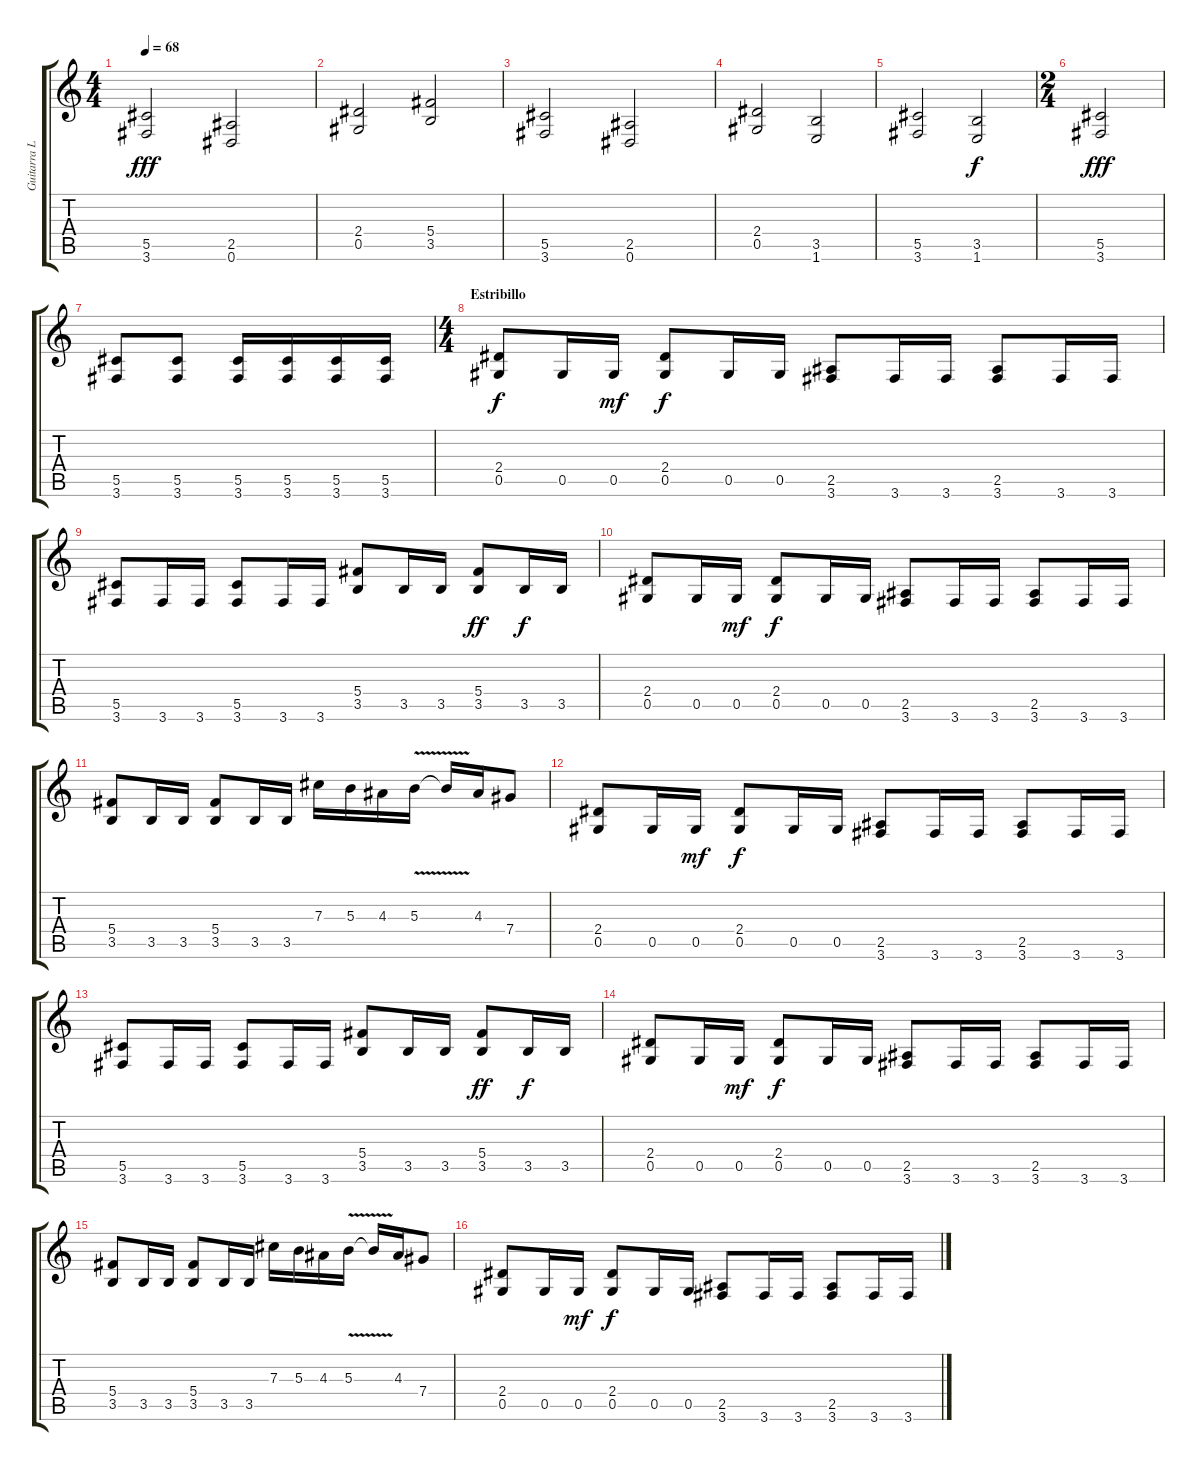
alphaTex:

\track ("Guitarra Lider 2" "Guitarra L") {instrument distortionguitar}
\staff {score tabs}
\tuning (Eb4 Bb3 Gb3 Db3 Ab2 Eb2) {hide}
\ts (4 4)
\tempo 68
\clef g2
\ks c
(5.5 3.6).2{dy fff} (2.5 0.6).2 |
(2.4 0.5).2 (5.4 3.5).2 |
(5.5 3.6).2 (2.5 0.6).2 |
(2.4 0.5).2 (3.5 1.6).2 |
(5.5 3.6).2 (3.5 1.6).2{dy f} |
\ts (2 4)
(5.5 3.6).2{dy fff} |
(5.5 3.6).8 (5.5 3.6).8 (5.5 3.6).16 (5.5 3.6).16 (5.5 3.6).16 (5.5 3.6).16 |
\ts (4 4)
\section ("" "Estribillo")
(2.4 0.5).8{dy f} 0.5.16 0.5.16{dy mf} (2.4 0.5).8{dy f} 0.5.16 0.5.16 (2.5 3.6).8 3.6.16 3.6.16 (2.5 3.6).8 3.6.16 3.6.16 |
(5.5 3.6).8 3.6.16 3.6.16 (5.5 3.6).8 3.6.16 3.6.16 (5.4 3.5).8 3.5.16 3.5.16 (5.4 3.5).8{dy ff} 3.5.16{dy f} 3.5.16 |
(2.4 0.5).8 0.5.16 0.5.16{dy mf} (2.4 0.5).8{dy f} 0.5.16 0.5.16 (2.5 3.6).8 3.6.16 3.6.16 (2.5 3.6).8 3.6.16 3.6.16 |
(5.4 3.5).8 3.5.16 3.5.16 (5.4 3.5).8 3.5.16 3.5.16 7.3.16 5.3.16 4.3.16 5.3{v}.16 5.3{t}.16 4.3.16 7.4.8 |
(2.4 0.5).8 0.5.16 0.5.16{dy mf} (2.4 0.5).8{dy f} 0.5.16 0.5.16 (2.5 3.6).8 3.6.16 3.6.16 (2.5 3.6).8 3.6.16 3.6.16 |
(5.5 3.6).8 3.6.16 3.6.16 (5.5 3.6).8 3.6.16 3.6.16 (5.4 3.5).8 3.5.16 3.5.16 (5.4 3.5).8{dy ff} 3.5.16{dy f} 3.5.16 |
(2.4 0.5).8 0.5.16 0.5.16{dy mf} (2.4 0.5).8{dy f} 0.5.16 0.5.16 (2.5 3.6).8 3.6.16 3.6.16 (2.5 3.6).8 3.6.16 3.6.16 |
(5.4 3.5).8 3.5.16 3.5.16 (5.4 3.5).8 3.5.16 3.5.16 7.3.16 5.3.16 4.3.16 5.3{v}.16 5.3{t}.16 4.3.16 7.4.8 |
(2.4 0.5).8 0.5.16 0.5.16{dy mf} (2.4 0.5).8{dy f} 0.5.16 0.5.16 (2.5 3.6).8 3.6.16 3.6.16 (2.5 3.6).8 3.6.16 3.6.16
